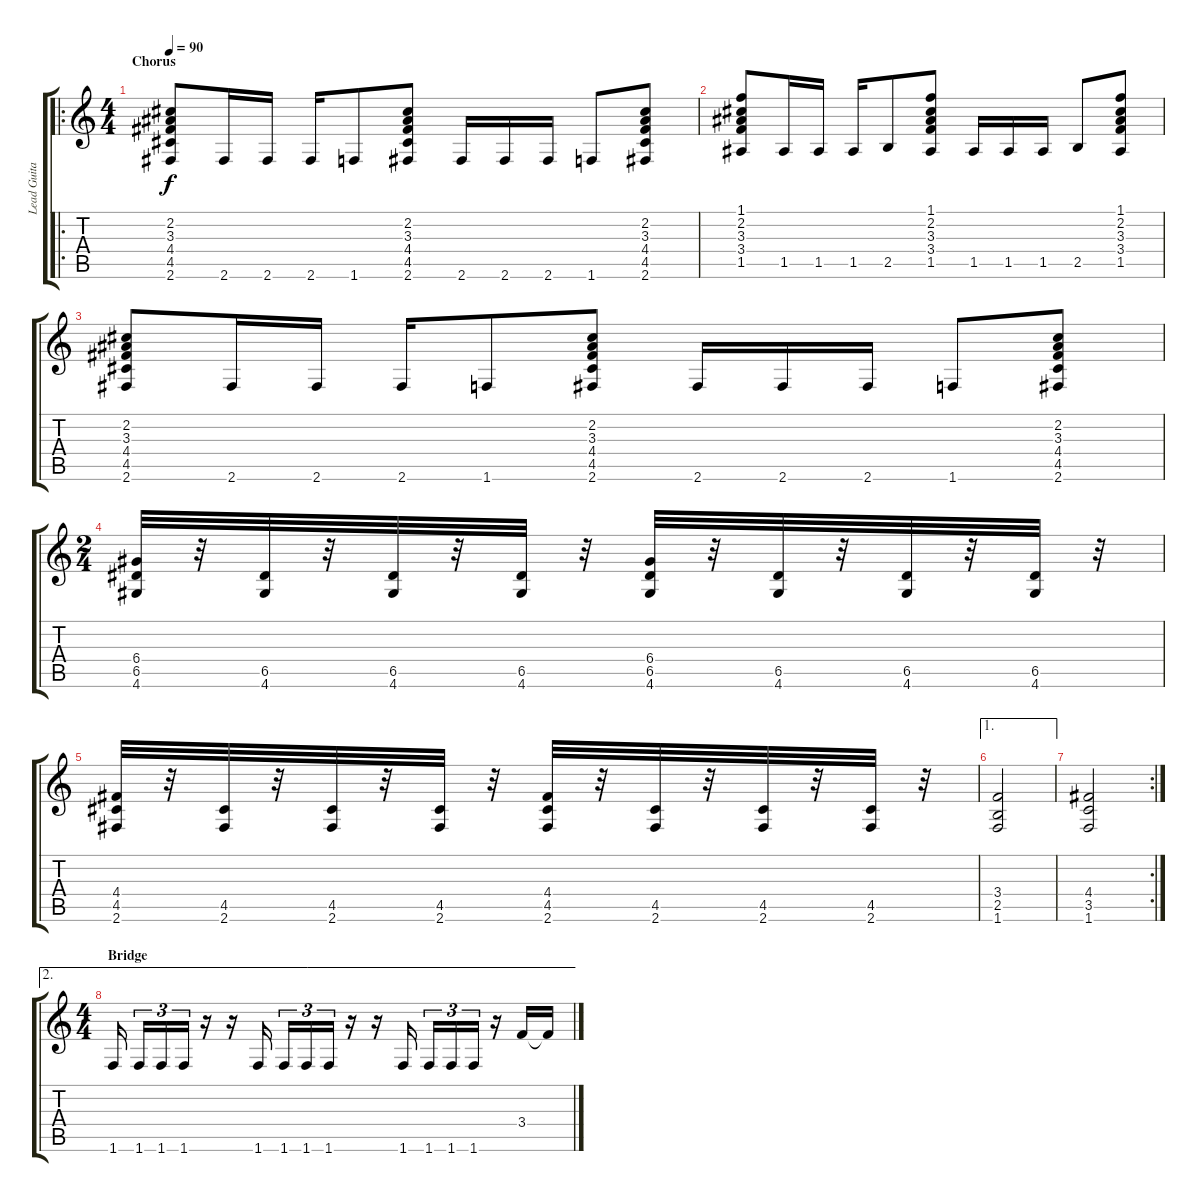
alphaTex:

\track ("Lead Guitar" "Lead Guita") {instrument distortionguitar}
\staff {score tabs}
\tuning (E4 B3 G3 D3 A2 E2) {hide}
\ro
\ts (4 4)
\section ("" "Chorus")
\tempo 90
\clef g2
\ks c
(2.2 3.3 4.4 4.5 2.6).8{dy f} 2.6.16 2.6.16 2.6.16 1.6.8 (2.2 3.3 4.4 4.5 2.6).8 2.6.16 2.6.16 2.6.16 1.6.8 (2.2 3.3 4.4 4.5 2.6).8 |
(1.1 2.2 3.3 3.4 1.5).8 1.5.16 1.5.16 1.5.16 2.5.8 (1.1 2.2 3.3 3.4 1.5).8 1.5.16 1.5.16 1.5.16 2.5.8 (1.1 2.2 3.3 3.4 1.5).8 |
(2.2 3.3 4.4 4.5 2.6).8 2.6.16 2.6.16 2.6.16 1.6.8 (2.2 3.3 4.4 4.5 2.6).8 2.6.16 2.6.16 2.6.16 1.6.8 (2.2 3.3 4.4 4.5 2.6).8 |
\ts (2 4)
(6.4 6.5 4.6).32 r.32 (6.5 4.6).32 r.32 (6.5 4.6).32 r.32 (6.5 4.6).32 r.32 (6.4 6.5 4.6).32 r.32 (6.5 4.6).32 r.32 (6.5 4.6).32 r.32 (6.5 4.6).32 r.32 |
(4.4 4.5 2.6).32 r.32 (4.5 2.6).32 r.32 (4.5 2.6).32 r.32 (4.5 2.6).32 r.32 (4.4 4.5 2.6).32 r.32 (4.5 2.6).32 r.32 (4.5 2.6).32 r.32 (4.5 2.6).32 r.32 |
\ae 1
(3.4 2.5 1.6).2 |
\rc 2
(4.4 3.5 1.6).2 |
\ae 2
\ts (4 4)
\section ("" "Bridge")
1.6.16 1.6.16{tu (3 2)} 1.6.16{tu (3 2)} 1.6.16{tu (3 2)} r.16 r.16 1.6.16 1.6.16{tu (3 2)} 1.6.16{tu (3 2)} 1.6.16{tu (3 2)} r.16 r.16 1.6.16 1.6.16{tu (3 2)} 1.6.16{tu (3 2)} 1.6.16{tu (3 2)} r.16 3.4.16 3.4{t}.16
